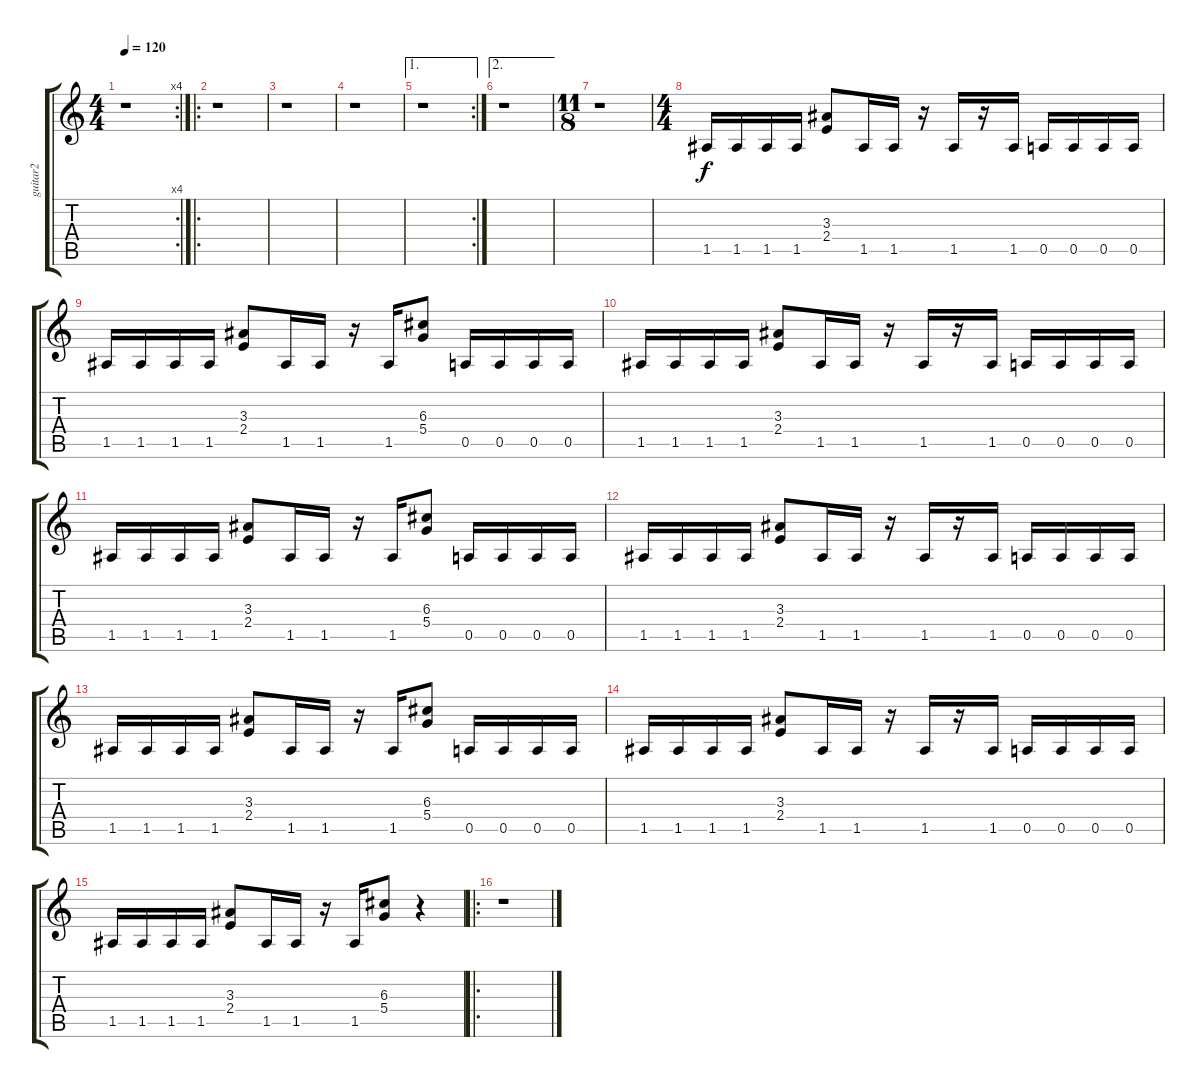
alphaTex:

\track ("guitar2" "guitar2") {instrument overdrivenguitar}
\staff {score tabs}
\tuning (E4 B3 G3 D3 A2 E2) {hide}
\rc 4
\ts (4 4)
\tempo 120
\clef g2
\ks c
r.1{dy f instrument overdrivenguitar} |
\ro
r.1 |
r.1 |
r.1 |
\ae 1
\rc 2
r.1 |
\ae 2
r.1 |
\ts (11 8)
r.1 |
\ts (4 4)
1.5.16 1.5.16 1.5.16 1.5.16 (3.3 2.4).8 1.5.16 1.5.16 r.16 1.5.16 r.16 1.5.16 0.5.16 0.5.16 0.5.16 0.5.16 |
1.5.16 1.5.16 1.5.16 1.5.16 (3.3 2.4).8 1.5.16 1.5.16 r.16 1.5.16 (6.3 5.4).8 0.5.16 0.5.16 0.5.16 0.5.16 |
1.5.16 1.5.16 1.5.16 1.5.16 (3.3 2.4).8 1.5.16 1.5.16 r.16 1.5.16 r.16 1.5.16 0.5.16 0.5.16 0.5.16 0.5.16 |
1.5.16 1.5.16 1.5.16 1.5.16 (3.3 2.4).8 1.5.16 1.5.16 r.16 1.5.16 (6.3 5.4).8 0.5.16 0.5.16 0.5.16 0.5.16 |
1.5.16 1.5.16 1.5.16 1.5.16 (3.3 2.4).8 1.5.16 1.5.16 r.16 1.5.16 r.16 1.5.16 0.5.16 0.5.16 0.5.16 0.5.16 |
1.5.16 1.5.16 1.5.16 1.5.16 (3.3 2.4).8 1.5.16 1.5.16 r.16 1.5.16 (6.3 5.4).8 0.5.16 0.5.16 0.5.16 0.5.16 |
1.5.16 1.5.16 1.5.16 1.5.16 (3.3 2.4).8 1.5.16 1.5.16 r.16 1.5.16 r.16 1.5.16 0.5.16 0.5.16 0.5.16 0.5.16 |
1.5.16 1.5.16 1.5.16 1.5.16 (3.3 2.4).8 1.5.16 1.5.16 r.16 1.5.16 (6.3 5.4).8 r.4 |
\ro
r.1
